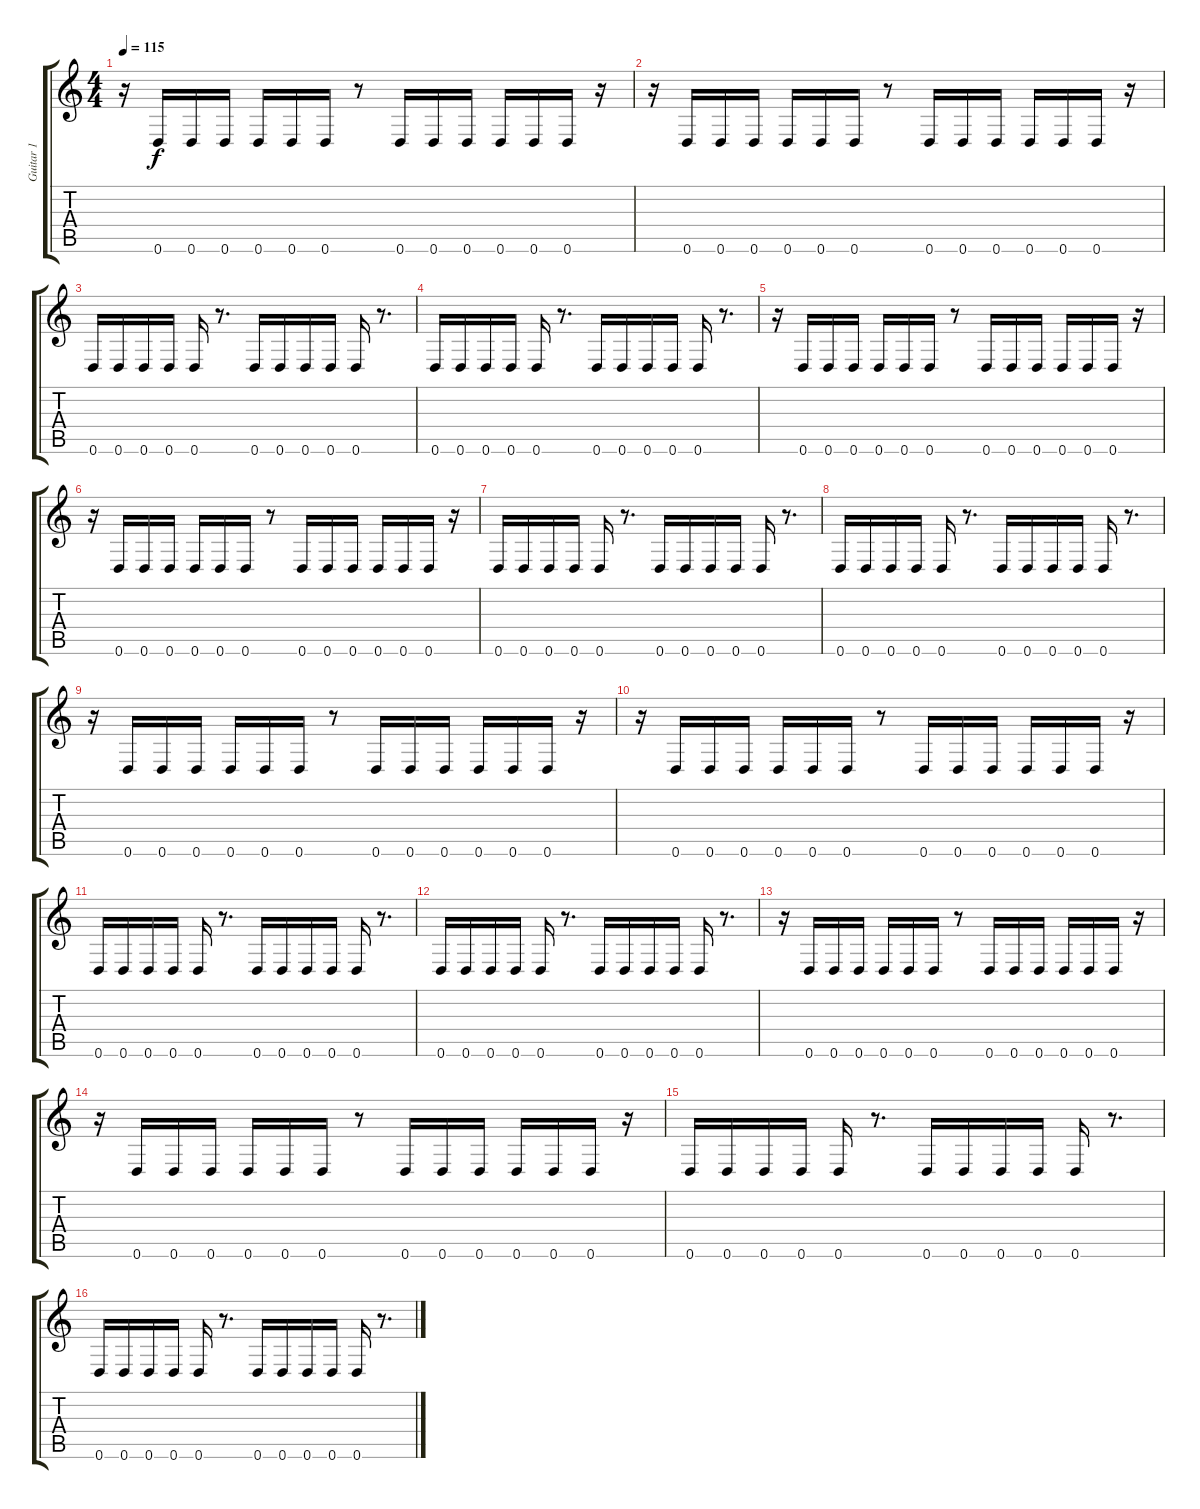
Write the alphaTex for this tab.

\track ("Guitar 1" "Guitar 1") {instrument overdrivenguitar}
\staff {score tabs}
\tuning (D4 A3 F3 C3 G2 D2) {hide}
\ts (4 4)
\tempo 115
\clef g2
\ks c
r.16{dy f} 0.6.16 0.6.16 0.6.16 0.6.16 0.6.16 0.6.16 r.8 0.6.16 0.6.16 0.6.16 0.6.16 0.6.16 0.6.16 r.16 |
r.16 0.6.16 0.6.16 0.6.16 0.6.16 0.6.16 0.6.16 r.8 0.6.16 0.6.16 0.6.16 0.6.16 0.6.16 0.6.16 r.16 |
0.6.16 0.6.16 0.6.16 0.6.16 0.6.16 r.8{d} 0.6.16 0.6.16 0.6.16 0.6.16 0.6.16 r.8{d} |
0.6.16 0.6.16 0.6.16 0.6.16 0.6.16 r.8{d} 0.6.16 0.6.16 0.6.16 0.6.16 0.6.16 r.8{d} |
r.16 0.6.16 0.6.16 0.6.16 0.6.16 0.6.16 0.6.16 r.8 0.6.16 0.6.16 0.6.16 0.6.16 0.6.16 0.6.16 r.16 |
r.16 0.6.16 0.6.16 0.6.16 0.6.16 0.6.16 0.6.16 r.8 0.6.16 0.6.16 0.6.16 0.6.16 0.6.16 0.6.16 r.16 |
0.6.16 0.6.16 0.6.16 0.6.16 0.6.16 r.8{d} 0.6.16 0.6.16 0.6.16 0.6.16 0.6.16 r.8{d} |
0.6.16 0.6.16 0.6.16 0.6.16 0.6.16 r.8{d} 0.6.16 0.6.16 0.6.16 0.6.16 0.6.16 r.8{d} |
r.16 0.6.16 0.6.16 0.6.16 0.6.16 0.6.16 0.6.16 r.8 0.6.16 0.6.16 0.6.16 0.6.16 0.6.16 0.6.16 r.16 |
r.16 0.6.16 0.6.16 0.6.16 0.6.16 0.6.16 0.6.16 r.8 0.6.16 0.6.16 0.6.16 0.6.16 0.6.16 0.6.16 r.16 |
0.6.16 0.6.16 0.6.16 0.6.16 0.6.16 r.8{d} 0.6.16 0.6.16 0.6.16 0.6.16 0.6.16 r.8{d} |
0.6.16 0.6.16 0.6.16 0.6.16 0.6.16 r.8{d} 0.6.16 0.6.16 0.6.16 0.6.16 0.6.16 r.8{d} |
r.16 0.6.16 0.6.16 0.6.16 0.6.16 0.6.16 0.6.16 r.8 0.6.16 0.6.16 0.6.16 0.6.16 0.6.16 0.6.16 r.16 |
r.16 0.6.16 0.6.16 0.6.16 0.6.16 0.6.16 0.6.16 r.8 0.6.16 0.6.16 0.6.16 0.6.16 0.6.16 0.6.16 r.16 |
0.6.16 0.6.16 0.6.16 0.6.16 0.6.16 r.8{d} 0.6.16 0.6.16 0.6.16 0.6.16 0.6.16 r.8{d} |
0.6.16 0.6.16 0.6.16 0.6.16 0.6.16 r.8{d} 0.6.16 0.6.16 0.6.16 0.6.16 0.6.16 r.8{d}
